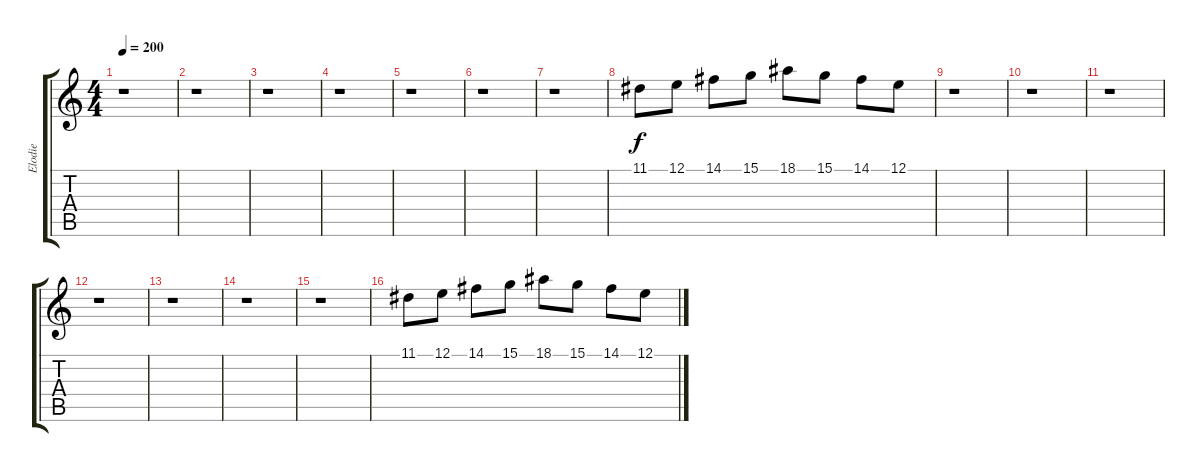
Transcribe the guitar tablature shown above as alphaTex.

\track ("Elodie" "Elodie") {instrument musicbox}
\staff {score tabs}
\tuning (E4 B3 G3 D3 A2 E2) {hide}
\ts (4 4)
\tempo 200
\clef g2
\ks c
r.1{dy f} |
r.1 |
r.1 |
r.1 |
r.1 |
r.1 |
r.1 |
11.1.8 12.1.8 14.1.8 15.1.8 18.1.8 15.1.8 14.1.8 12.1.8 |
r.1 |
r.1 |
r.1 |
r.1 |
r.1 |
r.1 |
r.1 |
11.1.8 12.1.8 14.1.8 15.1.8 18.1.8 15.1.8 14.1.8 12.1.8
